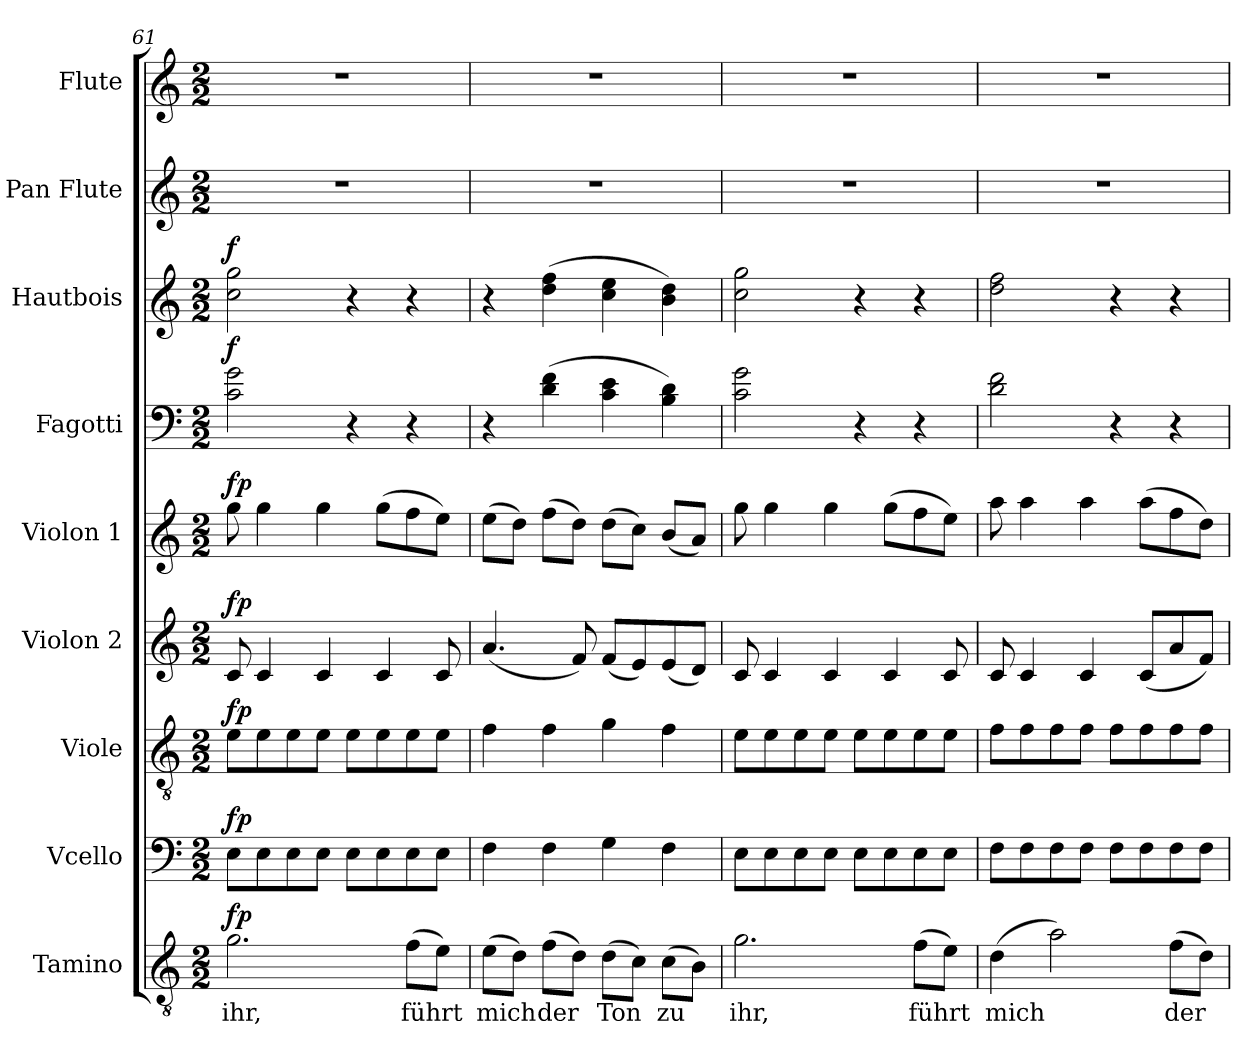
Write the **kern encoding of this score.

**kern	**text	**dynam	**kern	**dynam	**kern	**dynam	**kern	**dynam	**kern	**dynam	**kern	**dynam	**kern	**dynam	**kern	**kern
*part9	*part9	*part9	*part8	*part8	*part7	*part7	*part6	*part6	*part5	*part5	*part4	*part4	*part3	*part3	*part2	*part1
*staff9	*staff9	*staff9	*staff8	*staff8	*staff7	*staff7	*staff6	*staff6	*staff5	*staff5	*staff4	*staff4	*staff3	*staff3	*staff2	*staff1
*I"Tamino	*	*	*I"Vcello	*	*I"Viole	*	*I"Violon 2	*	*I"Violon 1	*	*I"Fagotti	*	*I"Hautbois	*	*I"Pan Flute	*I"Flute
*I'Tamino	*	*	*I'Vlo	*	*I'Vle	*	*I'Vln 2	*	*I'Vln 1	*	*I'Fg	*	*I'Hbs	*	*I'Pn. Fl.	*I'Flt
*clefGv2	*	*	*clefF4	*	*clefGv2	*	*clefG2	*	*clefG2	*	*clefF4	*	*clefG2	*	*clefG2	*clefG2
*k[]	*	*	*k[]	*	*k[]	*	*k[]	*	*k[]	*	*k[]	*	*k[]	*	*k[]	*k[]
*M2/2	*	*	*M2/2	*	*M2/2	*	*M2/2	*	*M2/2	*	*M2/2	*	*M2/2	*	*M2/2	*M2/2
=61	=61	=61	=61	=61	=61	=61	=61	=61	=61	=61	=61	=61	=61	=61	=61	=61
!	!	!LO:DY:a	!	!LO:DY:a	!	!LO:DY:a	!	!LO:DY:a	!	!LO:DY:a	!	!LO:DY:a	!	!LO:DY:a	!	!
2.g\	ihr,	fp	8E\L	fp	8e\L	fp	8c/	fp	8gg\	fp	2c\ 2g\	f	2cc\ 2gg\	f	1r	1r
.	.	.	8E\	.	8e\	.	4c/	.	4gg\	.	.	.	.	.	.	.
.	.	.	8E\	.	8e\	.	.	.	.	.	.	.	.	.	.	.
.	.	.	8E\J	.	8e\J	.	4c/	.	4gg\	.	.	.	.	.	.	.
.	.	.	8E\L	.	8e\L	.	.	.	.	.	4r	.	4r	.	.	.
.	.	.	8E\	.	8e\	.	4c/	.	(8gg\L	.	.	.	.	.	.	.
(8f\L	führt	.	8E\	.	8e\	.	.	.	8ff\	.	4r	.	4r	.	.	.
8e\J)	.	.	8E\J	.	8e\J	.	8c/	.	8ee\J)	.	.	.	.	.	.	.
!!LO:PB:g=z
=62	=62	=62	=62	=62	=62	=62	=62	=62	=62	=62	=62	=62	=62	=62	=62	=62
(8e\L	mich	.	4F\	.	4f\	.	(4.a/	.	(8ee\L	.	4r	.	4r	.	1r	1r
8d\J)	.	.	.	.	.	.	.	.	8dd\J)	.	.	.	.	.	.	.
(8f\L	der	.	4F\	.	4f\	.	.	.	(8ff\L	.	(4d\ 4f\	.	(4dd\ 4ff\	.	.	.
8d\J)	.	.	.	.	.	.	8f/)	.	8dd\J)	.	.	.	.	.	.	.
(8d\L	Ton	.	4G\	.	4g\	.	(8f/L	.	(8dd\L	.	4c\ 4e\	.	4cc\ 4ee\	.	.	.
8c\J)	.	.	.	.	.	.	8e/)	.	8cc\J)	.	.	.	.	.	.	.
(8c\L	zu	.	4F\	.	4f\	.	(8e/	.	(8b/L	.	4B\ 4d\)	.	4b\ 4dd\)	.	.	.
8B\J)	.	.	.	.	.	.	8d/J)	.	8a/J)	.	.	.	.	.	.	.
=63	=63	=63	=63	=63	=63	=63	=63	=63	=63	=63	=63	=63	=63	=63	=63	=63
2.g\	ihr,	.	8E\L	.	8e\L	.	8c/	.	8gg\	.	2c\ 2g\	.	2cc\ 2gg\	.	1r	1r
.	.	.	8E\	.	8e\	.	4c/	.	4gg\	.	.	.	.	.	.	.
.	.	.	8E\	.	8e\	.	.	.	.	.	.	.	.	.	.	.
.	.	.	8E\J	.	8e\J	.	4c/	.	4gg\	.	.	.	.	.	.	.
.	.	.	8E\L	.	8e\L	.	.	.	.	.	4r	.	4r	.	.	.
.	.	.	8E\	.	8e\	.	4c/	.	(8gg\L	.	.	.	.	.	.	.
(8f\L	führt	.	8E\	.	8e\	.	.	.	8ff\	.	4r	.	4r	.	.	.
8e\J)	.	.	8E\J	.	8e\J	.	8c/	.	8ee\J)	.	.	.	.	.	.	.
=64	=64	=64	=64	=64	=64	=64	=64	=64	=64	=64	=64	=64	=64	=64	=64	=64
(4d\	mich	.	8F\L	.	8f\L	.	8c/	.	8aa\	.	2d\ 2f\	.	2dd\ 2ff\	.	1r	1r
.	.	.	8F\	.	8f\	.	4c/	.	4aa\	.	.	.	.	.	.	.
2a\)	.	.	8F\	.	8f\	.	.	.	.	.	.	.	.	.	.	.
.	.	.	8F\J	.	8f\J	.	4c/	.	4aa\	.	.	.	.	.	.	.
.	.	.	8F\L	.	8f\L	.	.	.	.	.	4r	.	4r	.	.	.
.	.	.	8F\	.	8f\	.	(8c/L	.	(8aa\L	.	.	.	.	.	.	.
(8f\L	der	.	8F\	.	8f\	.	8a/	.	8ff\	.	4r	.	4r	.	.	.
8d\J)	.	.	8F\J	.	8f\J	.	8f/J)	.	8dd\J)	.	.	.	.	.	.	.
=	=	=	=	=	=	=	=	=	=	=	=	=	=	=	=	=
*-	*-	*-	*-	*-	*-	*-	*-	*-	*-	*-	*-	*-	*-	*-	*-	*-
